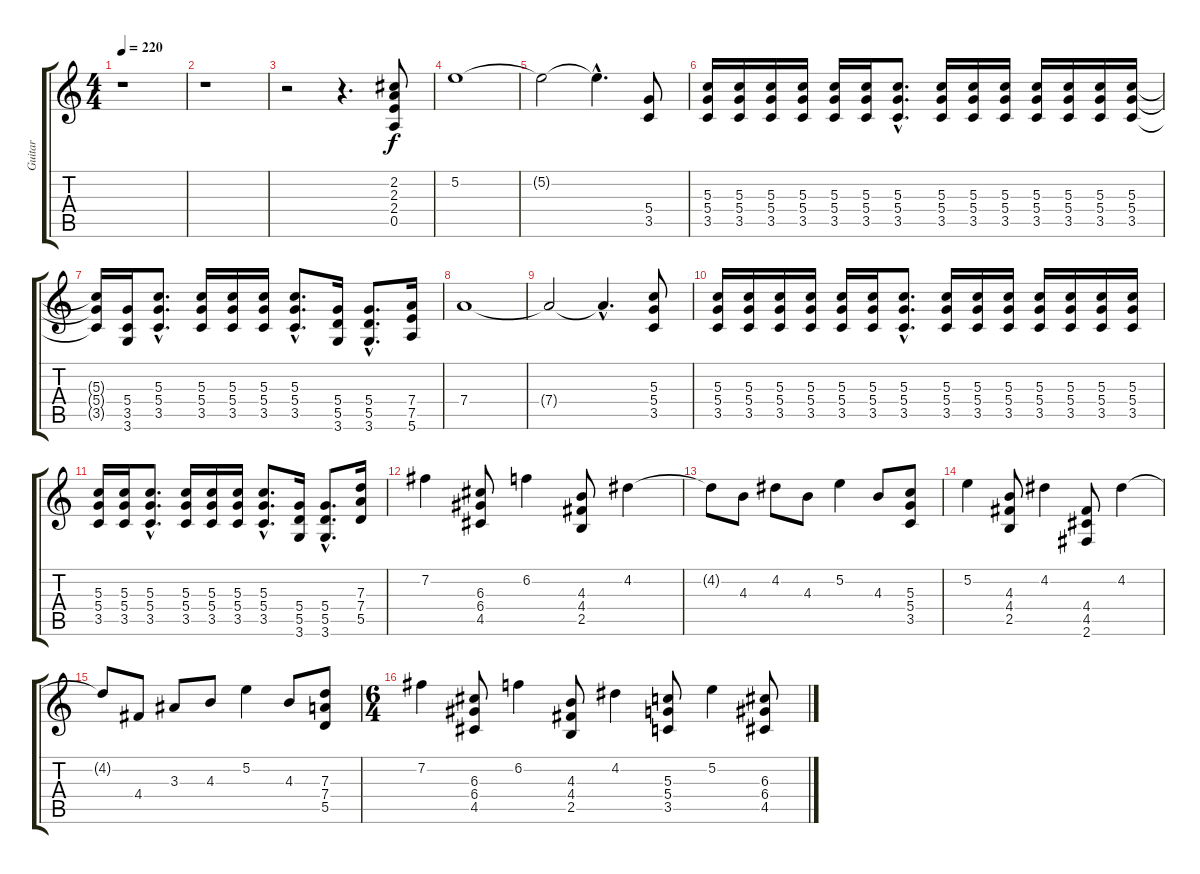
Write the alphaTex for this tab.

\track ("Guitar" "Guitar") {instrument overdrivenguitar}
\staff {score tabs}
\tuning (E4 B3 G3 D3 A2 E2) {hide}
\ts (4 4)
\tempo 220
\clef g2
\ks c
r.1{dy f} |
r.1 |
r.2 r.4{d} (2.2 2.3 2.4 0.5).8 |
5.2.1 |
5.2{t}.2 5.2{hac t}.4{d} (5.4 3.5).8 |
(5.3 5.4 3.5).16 (5.3 5.4 3.5).16 (5.3 5.4 3.5).16 (5.3 5.4 3.5).16 (5.3 5.4 3.5).16 (5.3 5.4 3.5).16 (5.3{hac} 5.4{hac} 3.5{hac}).8{d} (5.3 5.4 3.5).16 (5.3 5.4 3.5).16 (5.3 5.4 3.5).16 (5.3 5.4 3.5).16 (5.3 5.4 3.5).16 (5.3 5.4 3.5).16 (5.3 5.4 3.5).16 |
(5.3{t} 5.4{t} 3.5{t}).16 (5.4 3.5 3.6).16 (5.3{hac} 5.4{hac} 3.5{hac}).8{d} (5.3 5.4 3.5).16 (5.3 5.4 3.5).16 (5.3 5.4 3.5).16 (5.3{hac} 5.4{hac} 3.5{hac}).8{d} (5.4 5.5 3.6).16 (5.4{hac} 5.5{hac} 3.6{hac}).8{d} (7.4 7.5 5.6).16 |
7.4.1 |
7.4{t}.2 7.4{hac t}.4{d} (5.3 5.4 3.5).8 |
(5.3 5.4 3.5).16 (5.3 5.4 3.5).16 (5.3 5.4 3.5).16 (5.3 5.4 3.5).16 (5.3 5.4 3.5).16 (5.3 5.4 3.5).16 (5.3{hac} 5.4{hac} 3.5{hac}).8{d} (5.3 5.4 3.5).16 (5.3 5.4 3.5).16 (5.3 5.4 3.5).16 (5.3 5.4 3.5).16 (5.3 5.4 3.5).16 (5.3 5.4 3.5).16 (5.3 5.4 3.5).16 |
(5.3 5.4 3.5).16 (5.3 5.4 3.5).16 (5.3{hac} 5.4{hac} 3.5{hac}).8{d} (5.3 5.4 3.5).16 (5.3 5.4 3.5).16 (5.3 5.4 3.5).16 (5.3{hac} 5.4{hac} 3.5{hac}).8{d} (5.4 5.5 3.6).16 (5.4{hac} 5.5{hac} 3.6{hac}).8{d} (7.3 7.4 5.5).16 |
7.2.4 (6.3 6.4 4.5).8 6.2.4 (4.3 4.4 2.5).8 4.2.4 |
4.2{t}.8 4.3.8 4.2.8 4.3.8 5.2.4 4.3.8 (5.3 5.4 3.5).8 |
5.2.4 (4.3 4.4 2.5).8 4.2.4 (4.4 4.5 2.6).8 4.2.4 |
4.2{t}.8 4.4.8 3.3.8 4.3.8 5.2.4 4.3.8 (7.3 7.4 5.5).8 |
\ts (6 4)
7.2.4 (6.3 6.4 4.5).8 6.2.4 (4.3 4.4 2.5).8 4.2.4 (5.3 5.4 3.5).8 5.2.4 (6.3 6.4 4.5).8
